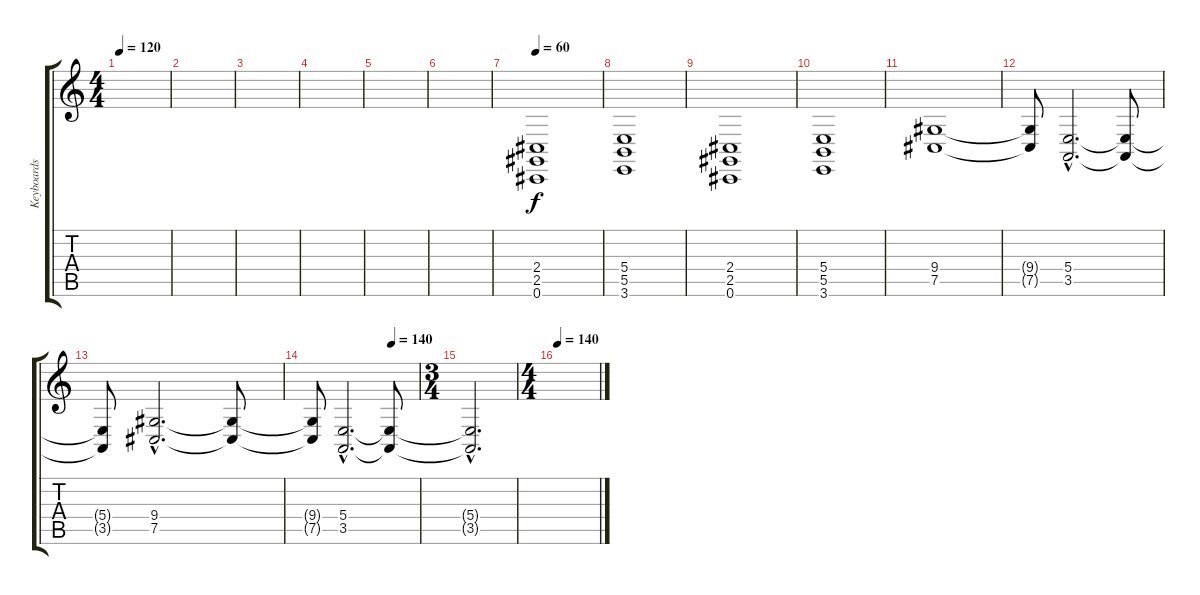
\track ("Keyboards" "Keyboards") {instrument choiraahs}
\staff {score tabs}
\tuning (Db4 Ab3 E3 B2 Gb2 Db2) {hide}
\ts (4 4)
\tempo 120
\clef g2
\ks c
|
|
|
|
|
|
\tempo 60
(2.4 2.5 0.6).1 |
(5.4 5.5 3.6).1 |
(2.4 2.5 0.6).1 |
(5.4 5.5 3.6).1 |
(9.4 7.5).1 |
(9.4{t} 7.5{t}).8 (5.4{hac} 3.5{hac}).2{d} (5.4{t} 3.5{t}).8 |
(5.4{t} 3.5{t}).8 (9.4{hac} 7.5{hac}).2{d} (9.4{t} 7.5{t}).8 |
\tempo (140 0.75)
(9.4{t} 7.5{t}).8 (5.4{hac} 3.5{hac}).2{d} (5.4{t} 3.5{t}).8 |
\ts (3 4)
(5.4{hac t} 3.5{hac t}).2{d} |
\ts (4 4)
\tempo 140
